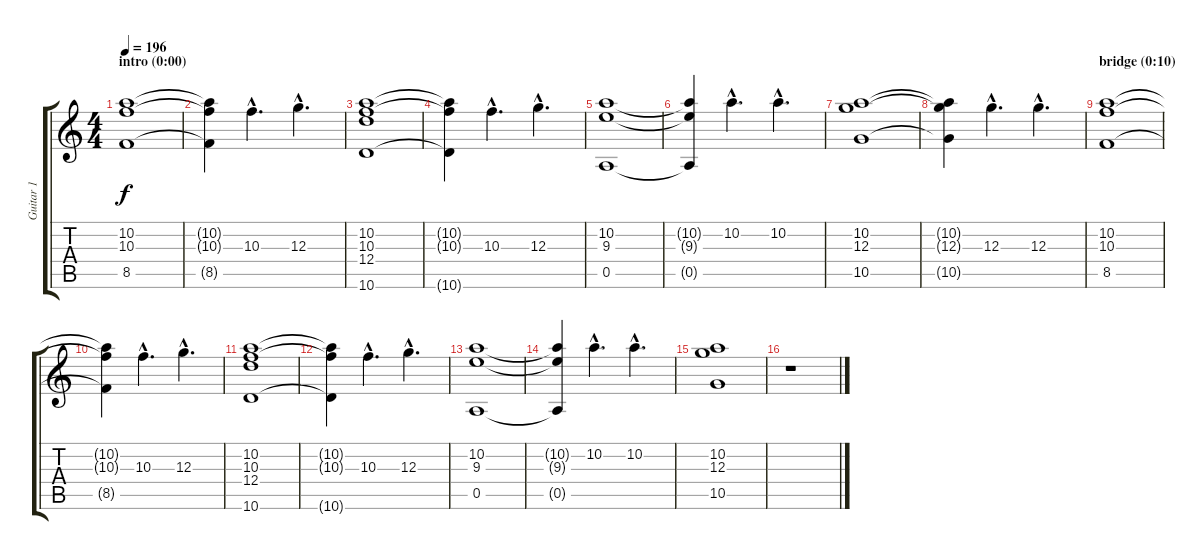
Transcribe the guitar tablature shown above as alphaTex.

\track ("Guitar 1" "Guitar 1") {instrument electricguitarclean}
\staff {score tabs}
\tuning (E4 B3 G3 D3 A2 E2) {hide}
\ts (4 4)
\section ("" "intro (0:00)")
\tempo 196
\clef g2
\ks c
(10.2 10.3 8.5).1{dy f instrument electricguitarclean} |
(10.2{t} 10.3{t} 8.5{t}).4 10.3{hac}.4{d} 12.3{hac}.4{d} |
(10.2 10.3 12.4 10.6).1 |
(10.2{t} 10.3{t} 10.6{t}).4 10.3{hac}.4{d} 12.3{hac}.4{d} |
(10.2 9.3 0.5).1 |
(10.2{t} 9.3{t} 0.5{t}).4 10.2{hac}.4{d} 10.2{hac}.4{d} |
(10.2 12.3 10.5).1 |
(10.2{t} 12.3{t} 10.5{t}).4 12.3{hac}.4{d} 12.3{hac}.4{d} |
\section ("" "bridge (0:10)")
(10.2 10.3 8.5).1 |
(10.2{t} 10.3{t} 8.5{t}).4 10.3{hac}.4{d} 12.3{hac}.4{d} |
(10.2 10.3 12.4 10.6).1 |
(10.2{t} 10.3{t} 10.6{t}).4 10.3{hac}.4{d} 12.3{hac}.4{d} |
(10.2 9.3 0.5).1 |
(10.2{t} 9.3{t} 0.5{t}).4 10.2{hac}.4{d} 10.2{hac}.4{d} |
(10.2 12.3 10.5).1 |
r.1
